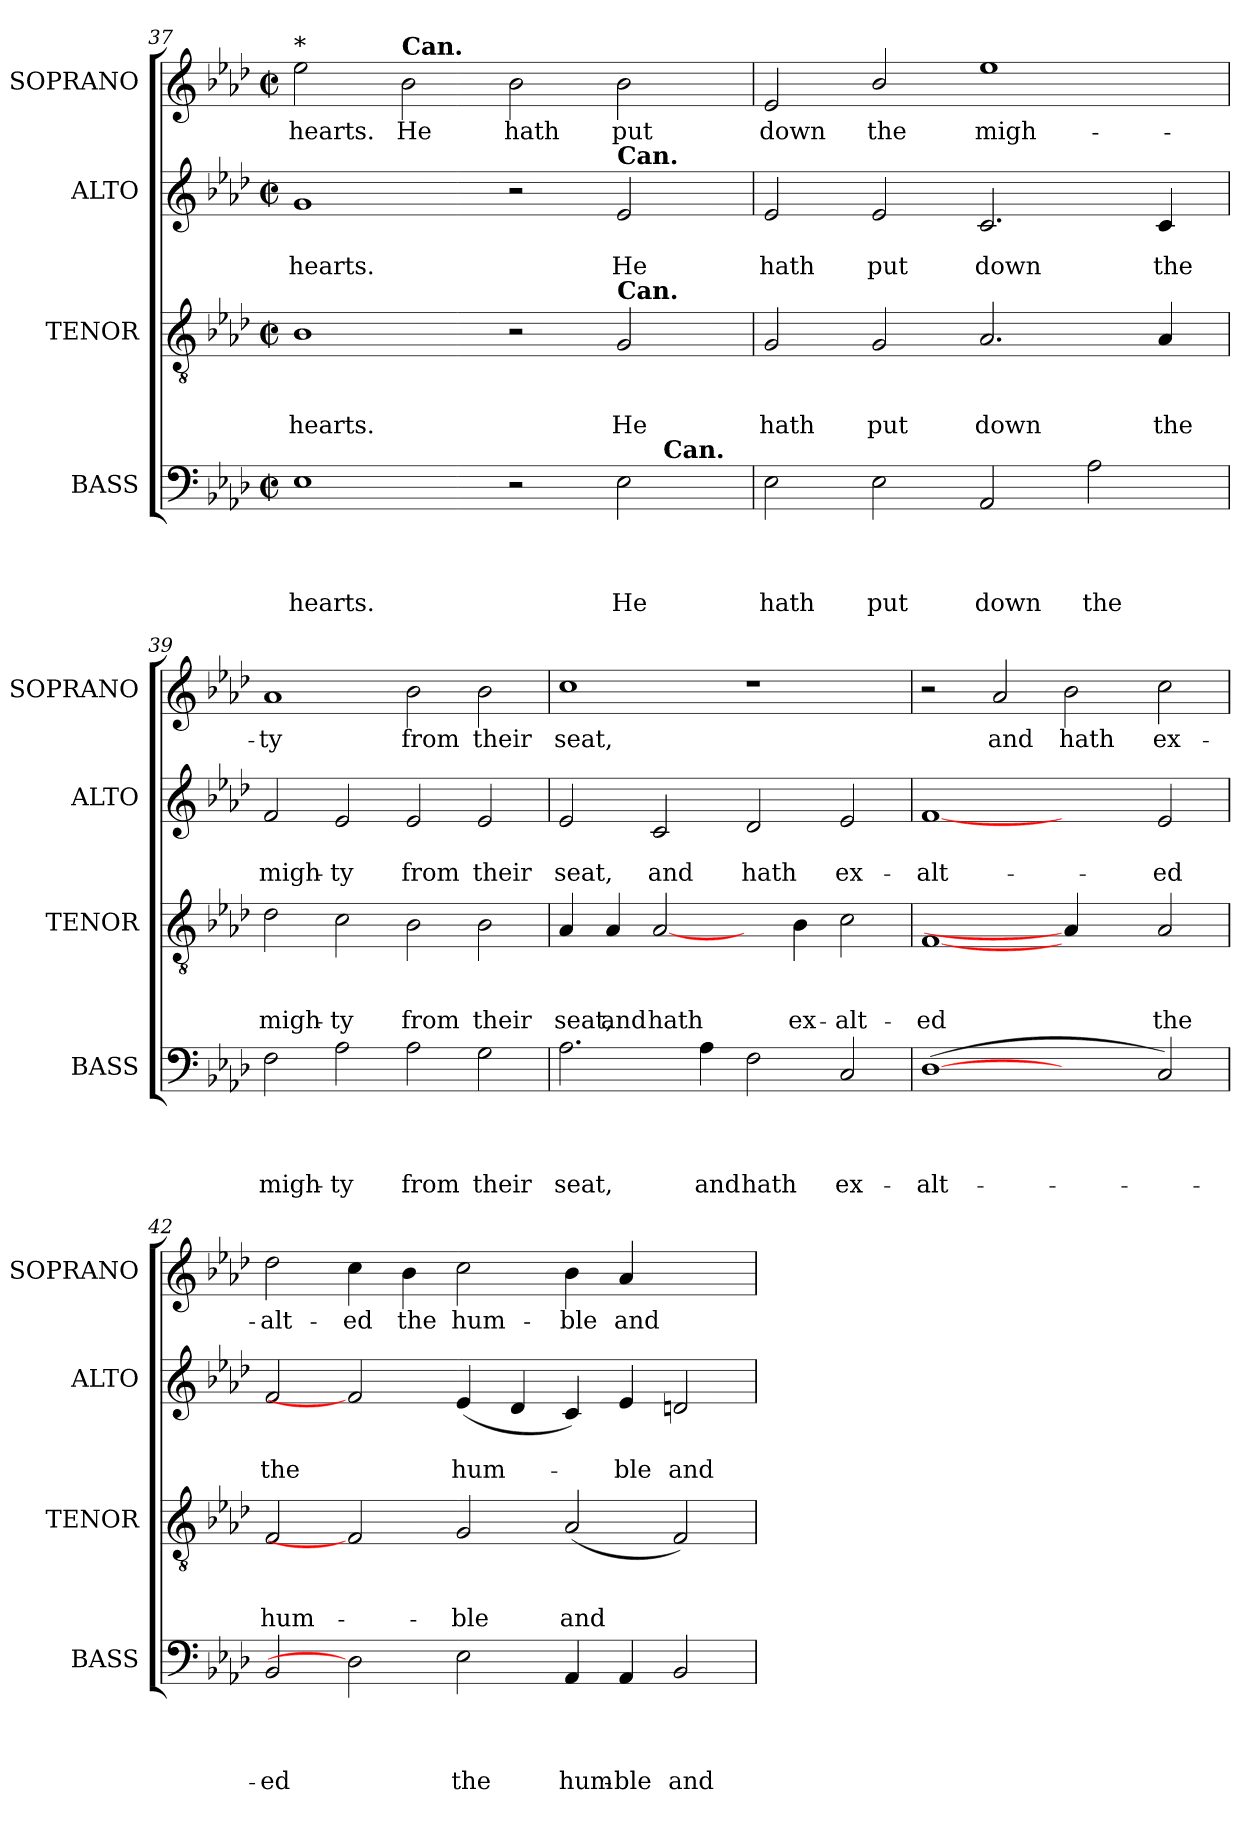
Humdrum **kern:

**kern	**text	**text	**text	**text	**kern	**text	**text	**text	**kern	**text	**text	**kern	**text
*part4	*part4	*part4	*part4	*part4	*part3	*part3	*part3	*part3	*part2	*part2	*part2	*part1	*part1
*staff4	*staff4	*staff4	*staff4	*staff4	*staff3	*staff3	*staff3	*staff3	*staff2	*staff2	*staff2	*staff1	*staff1
*I"BASS	*	*	*	*	*I"TENOR	*	*	*	*I"ALTO	*	*	*I"SOPRANO	*
*I'BASS	*	*	*	*	*I'TENOR	*	*	*	*I'ALTO	*	*	*I'SOPRANO	*
*clefF4	*	*	*	*	*clefGv2	*	*	*	*clefG2	*	*	*clefG2	*
*k[b-e-a-d-]	*	*	*	*	*k[b-e-a-d-]	*	*	*	*k[b-e-a-d-]	*	*	*k[b-e-a-d-]	*
*A-:	*	*	*	*	*A-:	*	*	*	*A-:	*	*	*A-:	*
*M2/2	*	*	*	*	*M2/2	*	*	*	*M2/2	*	*	*M2/2	*
*met(c|)	*	*	*	*	*met(c|)	*	*	*	*met(c|)	*	*	*met(c|)	*
=37	=37	=37	=37	=37	=37	=37	=37	=37	=37	=37	=37	=37	=37
!	!	!	!	!	!	!	!	!	!	!	!	!LO:TX:a:t=*	!
!	!	!	!	!LO:LY:b	!	!	!	!LO:LY:b	!	!	!LO:LY:b	!	!LO:LY:b
*^	*	*	*	*	*	*	*	*	*	*	*	*	*
1E-	1ryy	.	.	.	hearts.	1B-	.	.	hearts.	1g	.	hearts.	2ee-\	hearts.
!	!	!	!	!	!	!	!	!	!	!	!	!	!LO:TX:a:B:t=Can.	!
!	!	!	!	!	!	!	!	!	!	!	!	!	!	!LO:LY:b
.	.	.	.	.	.	.	.	.	.	.	.	.	2b-\	He
!	!	!	!	!	!	!	!	!	!	!	!	!	!	!LO:LY:b
2r	2ryy	.	.	.	.	2r	.	.	.	2r	.	.	2b-\	hath
!	!	!	!	!	!	!	!	!	!	!LO:TX:a:B:t=Can.	!	!	!	!
!	!	!	!	!	!	!LO:TX:a:B:t=Can.	!	!	!	!	!	!	!	!
!	!	!	!	!	!LO:LY:b	!	!	!	!LO:LY:b	!	!	!LO:LY:b	!	!LO:LY:b
2E-\	8ryy	.	.	.	He	2G/	.	.	He	2e-/	.	He	2b-\	put
!	!LO:TX:a:B:t=Can.	!	!	!	!	!	!	!	!	!	!	!	!	!
.	4.ryy	.	.	.	.	.	.	.	.	.	.	.	.	.
!!LO:LB:g=z
=38	=38	=38	=38	=38	=38	=38	=38	=38	=38	=38	=38	=38	=38	=38
!	!	!	!	!	!LO:LY:b	!	!	!	!LO:LY:b	!	!	!LO:LY:b	!	!LO:LY:b
*v	*v	*	*	*	*	*	*	*	*	*	*	*	*	*
2E-\	.	.	.	hath	2G/	.	.	hath	2e-/	.	hath	2e-/	down
!	!	!	!	!LO:LY:b	!	!	!	!LO:LY:b	!	!	!LO:LY:b	!	!LO:LY:b
2E-\	.	.	.	put	2G/	.	.	put	2e-/	.	put	2b-/	the
!	!	!	!	!LO:LY:b	!	!	!	!LO:LY:b	!	!	!LO:LY:b	!	!LO:LY:b
2AA-/	.	.	.	down	2.A-/	.	.	down	2.c/	.	down	1ee-	migh-
!	!	!	!	!LO:LY:b	!	!	!	!	!	!	!	!	!
2A-\	.	.	.	the	.	.	.	.	.	.	.	.	.
!	!	!	!	!	!	!	!	!LO:LY:b	!	!	!LO:LY:b	!	!
.	.	.	.	.	4A-/	.	.	the	4c/	.	the	.	.
=39	=39	=39	=39	=39	=39	=39	=39	=39	=39	=39	=39	=39	=39
!	!	!	!	!LO:LY:b	!	!	!	!LO:LY:b	!	!	!LO:LY:b	!	!LO:LY:b
2F\	.	.	.	migh-	2d-\	.	.	migh-	2f/	.	migh-	1a-	-ty
!	!	!	!	!LO:LY:b:rj	!	!	!	!LO:LY:b:rj	!	!	!LO:LY:b:rj	!	!
2A-\	.	.	.	-ty	2c\	.	.	-ty	2e-/	.	-ty	.	.
!	!	!	!	!LO:LY:b	!	!	!	!LO:LY:b	!	!	!LO:LY:b	!	!LO:LY:b
2A-\	.	.	.	from	2B-\	.	.	from	2e-/	.	from	2b-\	from
!	!	!	!	!LO:LY:b	!	!	!	!LO:LY:b	!	!	!LO:LY:b	!	!LO:LY:b
2G\	.	.	.	their	2B-\	.	.	their	2e-/	.	their	2b-\	their
=40	=40	=40	=40	=40	=40	=40	=40	=40	=40	=40	=40	=40	=40
!	!	!	!	!LO:LY:b	!	!	!	!LO:LY:b	!	!	!LO:LY:b	!	!LO:LY:b
2.A-\	.	.	.	seat,	4A-/	.	.	seat,	2e-/	.	seat,	1cc	seat,
!	!	!	!	!	!	!	!	!LO:LY:b	!	!	!	!	!
.	.	.	.	.	4A-/	.	.	and	.	.	.	.	.
!	!	!	!	!	!	!	!	!LO:LY:b	!	!	!LO:LY:b	!	!
.	.	.	.	.	[2A-/	.	.	hath	2c/	.	and	.	.
!	!	!	!	!LO:LY:b	!	!	!	!	!	!	!	!	!
4A-\	.	.	.	and	.	.	.	.	.	.	.	.	.
!	!	!	!	!LO:LY:b	!	!	!	!	!	!	!LO:LY:b	!	!
2F\	.	.	.	hath	4ryy	.	.	.	2d-/	.	hath	1r	.
!	!	!	!	!	!	!	!	!LO:LY:b	!	!	!	!	!
.	.	.	.	.	4B-\	.	.	ex-	.	.	.	.	.
!	!	!	!	!LO:LY:b	!	!	!	!LO:LY:b:rj	!	!	!LO:LY:b	!	!
2C/	.	.	.	ex-	2c\	.	.	-alt-	2e-/	.	ex-	.	.
=41	=41	=41	=41	=41	=41	=41	=41	=41	=41	=41	=41	=41	=41
!	!	!	!	!LO:LY:b	!	!	!	!LO:LY:b	!	!	!LO:LY:b	!	!
(<[1D-	.	.	.	-alt-	[1F	.	.	-ed	[1f	.	-alt-	2r	.
!	!	!	!	!	!	!	!	!	!	!	!	!	!LO:LY:b
.	.	.	.	.	.	.	.	.	.	.	.	2a-/	and
!	!	!	!	!	!	!	!	!	!	!	!	!	!LO:LY:b
2ryy	.	.	.	.	4A-/]	.	.	.	2ryy	.	.	2b-\	hath
.	.	.	.	.	4ryy	.	.	.	.	.	.	.	.
!	!	!	!	!	!	!	!	!LO:LY:b	!	!	!LO:LY:b	!	!LO:LY:b
2C/)	.	.	.	.	2A-/	.	.	the	2e-/	.	-ed	2cc\	ex-
=42	=42	=42	=42	=42	=42	=42	=42	=42	=42	=42	=42	=42	=42
!	!	!	!	!LO:LY:b	!	!	!	!LO:LY:b	!	!	!LO:LY:b	!	!LO:LY:b
2BB-/	.	.	.	-ed	2F/	.	.	hum-	2f/	.	the	2dd-\	-alt-
!	!	!	!	!	!	!	!	!	!	!	!	!	!LO:LY:b
2D-]	.	.	.	.	2F]	.	.	.	2f]	.	.	4cc\	-ed
!	!	!	!	!	!	!	!	!	!	!	!	!	!LO:LY:b
.	.	.	.	.	.	.	.	.	.	.	.	4b-\	the
!	!	!	!	!LO:LY:b	!	!	!	!LO:LY:b:rj	!	!	!LO:LY:b	!	!LO:LY:b
2E-\	.	.	.	the	2G/	.	.	-ble	(<4e-/	.	hum-	2cc\	hum-
.	.	.	.	.	.	.	.	.	4d-/	.	.	.	.
!	!	!	!	!LO:LY:b	!	!	!	!LO:LY:b	!	!	!	!	!LO:LY:b
4AA-/	.	.	.	hum-	(<2A-/	.	.	and	4c/)	.	.	4b-\	-ble
!	!	!	!	!LO:LY:b:rj	!	!	!	!	!	!	!LO:LY:b	!	!LO:LY:b
4AA-/	.	.	.	-ble	.	.	.	.	4e-/	.	-ble	4a-/	and
!	!	!	!	!LO:LY:b	!	!	!	!	!	!	!LO:LY:b	!	!
2BB-/	.	.	.	and	2F/)	.	.	.	2dn/	.	and	2ryy	.
=	=	=	=	=	=	=	=	=	=	=	=	=	=
*-	*-	*-	*-	*-	*-	*-	*-	*-	*-	*-	*-	*-	*-
